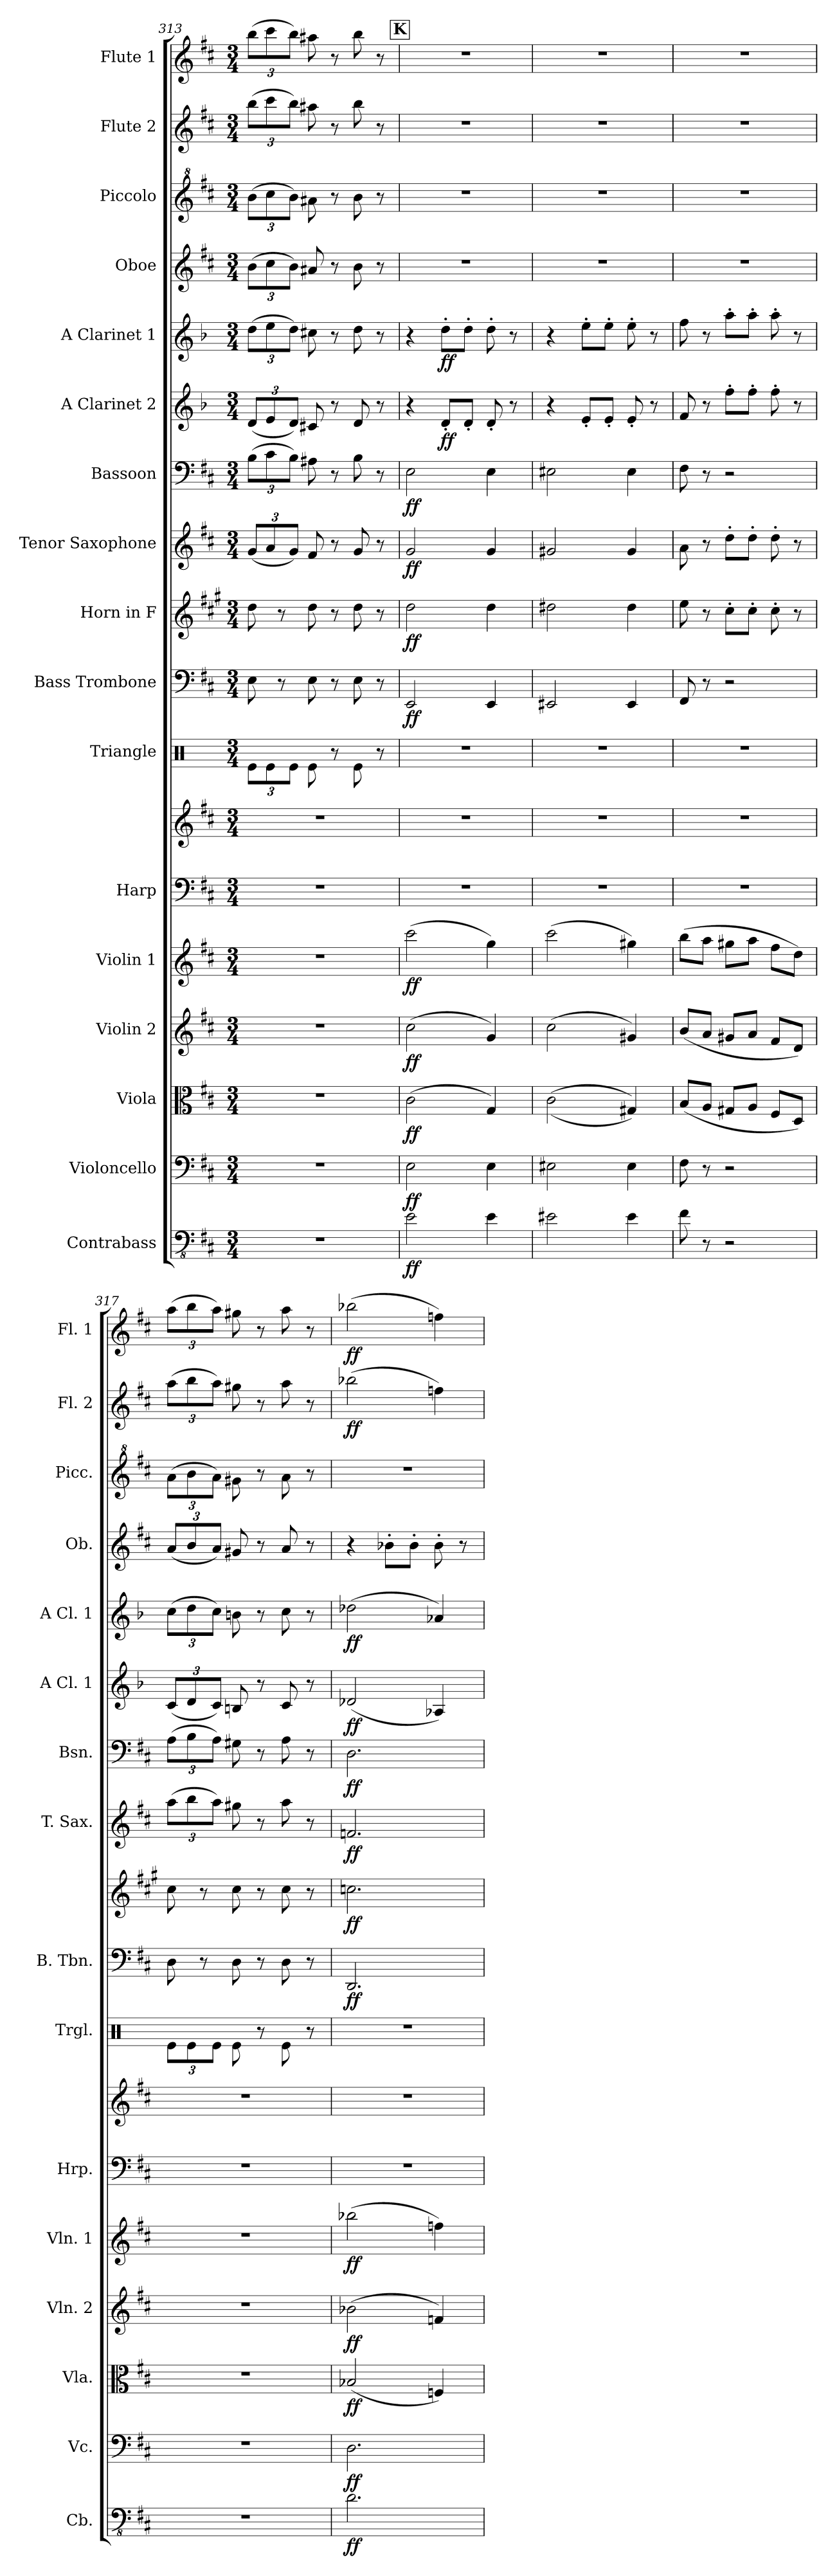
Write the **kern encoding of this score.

**kern	**dynam	**kern	**dynam	**kern	**dynam	**kern	**dynam	**kern	**dynam	**kern	**kern	**kern	**kern	**dynam	**kern	**dynam	**kern	**dynam	**kern	**dynam	**kern	**dynam	**kern	**dynam	**kern	**kern	**kern	**dynam	**kern	**dynam
*part17	*part17	*part16	*part16	*part15	*part15	*part14	*part14	*part13	*part13	*part12	*part12	*part11	*part10	*part10	*part9	*part9	*part8	*part8	*part7	*part7	*part6	*part6	*part5	*part5	*part4	*part3	*part2	*part2	*part1	*part1
*staff18	*staff18	*staff17	*staff17	*staff16	*staff16	*staff15	*staff15	*staff14	*staff14	*staff13	*staff12	*staff11	*staff10	*staff10	*staff9	*staff9	*staff8	*staff8	*staff7	*staff7	*staff6	*staff6	*staff5	*staff5	*staff4	*staff3	*staff2	*staff2	*staff1	*staff1
*I"Contrabass	*	*I"Violoncello	*	*I"Viola	*	*I"Violin 2	*	*I"Violin 1	*	*I"Harp	*	*I"Triangle	*I"Bass Trombone	*	*I"Horn in F	*	*I"Tenor Saxophone	*	*I"Bassoon	*	*I"A Clarinet 2	*	*I"A Clarinet 1	*	*I"Oboe	*I"Piccolo	*I"Flute 2	*	*I"Flute 1	*
*I'Cb.	*	*I'Vc.	*	*I'Vla.	*	*I'Vln. 2	*	*I'Vln. 1	*	*I'Hrp.	*	*I'Trgl.	*I'B. Tbn.	*	*	*	*I'T. Sax.	*	*I'Bsn.	*	*I'A Cl. 1	*	*I'A Cl. 1	*	*I'Ob.	*I'Picc.	*I'Fl. 2	*	*I'Fl. 1	*
*clefFv4	*	*clefF4	*	*clefC3	*	*clefG2	*	*clefG2	*	*clefF4	*clefG2	*clefX	*clefF4	*	*clefG2	*	*clefG2	*	*clefF4	*	*clefG2	*	*clefG2	*	*clefG2	*clefG^2	*clefG2	*	*clefG2	*
*ITrd7c12	*	*	*	*	*	*	*	*	*	*	*	*	*	*	*ITrd4c7	*	*ITrd8c14	*	*	*	*ITrd2c3	*	*ITrd2c3	*	*	*ITrd-7c-12	*	*	*	*
*k[f#c#]	*	*k[f#c#]	*	*k[f#c#]	*	*k[f#c#]	*	*k[f#c#]	*	*k[f#c#]	*k[f#c#]	*k[]	*k[f#c#]	*	*k[f#c#]	*	*k[f#c#]	*	*k[f#c#]	*	*k[f#c#]	*	*k[f#c#]	*	*k[f#c#]	*k[f#c#]	*k[f#c#]	*	*k[f#c#]	*
*M3/4	*	*M3/4	*	*M3/4	*	*M3/4	*	*M3/4	*	*M3/4	*M3/4	*M3/4	*M3/4	*	*M3/4	*	*M3/4	*	*M3/4	*	*M3/4	*	*M3/4	*	*M3/4	*M3/4	*M3/4	*	*M3/4	*
*	*	*	*	*	*	*	*	*	*	*	*	*Xbrackettup	*	*	*	*	*Xbrackettup	*	*Xbrackettup	*	*Xbrackettup	*	*Xbrackettup	*	*Xbrackettup	*Xbrackettup	*Xbrackettup	*	*Xbrackettup	*
=313	=313	=313	=313	=313	=313	=313	=313	=313	=313	=313	=313	=313	=313	=313	=313	=313	=313	=313	=313	=313	=313	=313	=313	=313	=313	=313	=313	=313	=313	=313
2.r	.	2.r	.	2.r	.	2.r	.	2.r	.	2.r	2.r	12Re\L	8E\	.	8g\	.	(12G/L	.	(12B\L	.	(12B/L	.	(12b\L	.	(12b\L	(12bbb\L	(12bb\L	.	(12bb\L	.
.	.	.	.	.	.	.	.	.	.	.	.	12Re\	.	.	.	.	12A/	.	12c#\	.	12c#/	.	12cc#\	.	12cc#\	12cccc#\	12ccc#\	.	12ccc#\	.
.	.	.	.	.	.	.	.	.	.	.	.	.	8r	.	8r	.	.	.	.	.	.	.	.	.	.	.	.	.	.	.
.	.	.	.	.	.	.	.	.	.	.	.	12Re\J	.	.	.	.	12G/J)	.	12B\J)	.	12B/J)	.	12b\J)	.	12b\J)	12bbb\J)	12bb\J)	.	12bb\J)	.
.	.	.	.	.	.	.	.	.	.	.	.	8Re\	8E\	.	8g\	.	8F#/	.	8A#X\	.	8A#X/	.	8a#X\	.	8a#X/	8aaa#X\	8aa#X\	.	8aa#X\	.
.	.	.	.	.	.	.	.	.	.	.	.	8r	8r	.	8r	.	8r	.	8r	.	8r	.	8r	.	8r	8r	8r	.	8r	.
.	.	.	.	.	.	.	.	.	.	.	.	8Re\	8E\	.	8g\	.	8G/	.	8B\	.	8B/	.	8b\	.	8b\	8bbb\	8bb\	.	8bb\	.
.	.	.	.	.	.	.	.	.	.	.	.	8r	8r	.	8r	.	8r	.	8r	.	8r	.	8r	.	8r	8r	8r	.	8r	.
!!LO:REH:place=s1:a:B:fs=14:t=K
=314	=314	=314	=314	=314	=314	=314	=314	=314	=314	=314	=314	=314	=314	=314	=314	=314	=314	=314	=314	=314	=314	=314	=314	=314	=314	=314	=314	=314	=314	=314
!	!LO:DY:b	!	!LO:DY:b	!	!LO:DY:b	!	!LO:DY:b	!	!LO:DY:b	!	!	!	!	!LO:DY:b	!	!LO:DY:b	!	!LO:DY:b	!	!LO:DY:b	!	!	!	!	!	!	!	!	!	!
2EE\	ff	2E\	ff	(2c#\	ff	(>2cc#\	ff	(2ccc#\	ff	2.r	2.r	2.r	2EE/	ff	2g\	ff	2G/	ff	2E\	ff	4r	.	4r	.	2.r	2.r	2.r	.	2.r	.
!	!	!	!	!	!	!	!	!	!	!	!	!	!	!	!	!	!	!	!	!	!	!LO:DY:b	!	!LO:DY:b	!	!	!	!	!	!
.	.	.	.	.	.	.	.	.	.	.	.	.	.	.	.	.	.	.	.	.	8B'/L	ff	8b'\L	ff	.	.	.	.	.	.
.	.	.	.	.	.	.	.	.	.	.	.	.	.	.	.	.	.	.	.	.	8B'/J	.	8b'\J	.	.	.	.	.	.	.
4EE\	.	4E\	.	4G/)	.	4g/)	.	4gg\)	.	.	.	.	4EE/	.	4g\	.	4G/	.	4E\	.	8B'/	.	8b'\	.	.	.	.	.	.	.
.	.	.	.	.	.	.	.	.	.	.	.	.	.	.	.	.	.	.	.	.	8r	.	8r	.	.	.	.	.	.	.
!!LO:PB:g=z
=315	=315	=315	=315	=315	=315	=315	=315	=315	=315	=315	=315	=315	=315	=315	=315	=315	=315	=315	=315	=315	=315	=315	=315	=315	=315	=315	=315	=315	=315	=315
2EE#X\	.	2E#X\	.	((2c#\	.	(>2cc#\	.	(2ccc#\	.	2.r	2.r	2.r	2EE#X/	.	2g#X\	.	2G#X/	.	2E#X\	.	4r	.	4r	.	2.r	2.r	2.r	.	2.r	.
.	.	.	.	.	.	.	.	.	.	.	.	.	.	.	.	.	.	.	.	.	8c#'/L	.	8cc#'\L	.	.	.	.	.	.	.
.	.	.	.	.	.	.	.	.	.	.	.	.	.	.	.	.	.	.	.	.	8c#'/J	.	8cc#'\J	.	.	.	.	.	.	.
4EE#\	.	4E#\	.	4G#X/))	.	4g#X/)	.	4gg#X\)	.	.	.	.	4EE#/	.	4g#\	.	4G#/	.	4E#\	.	8c#'/	.	8cc#'\	.	.	.	.	.	.	.
.	.	.	.	.	.	.	.	.	.	.	.	.	.	.	.	.	.	.	.	.	8r	.	8r	.	.	.	.	.	.	.
=316	=316	=316	=316	=316	=316	=316	=316	=316	=316	=316	=316	=316	=316	=316	=316	=316	=316	=316	=316	=316	=316	=316	=316	=316	=316	=316	=316	=316	=316	=316
8FF#\	.	8F#\	.	(8B/L	.	(8b/L	.	(8bb\L	.	2.r	2.r	2.r	8FF#/	.	8a\	.	8A\	.	8F#\	.	8d/	.	8dd\	.	2.r	2.r	2.r	.	2.r	.
8r	.	8r	.	8A/J	.	8a/J	.	8aa\J	.	.	.	.	8r	.	8r	.	8r	.	8r	.	8r	.	8r	.	.	.	.	.	.	.
2r	.	2r	.	8G#X/L	.	8g#X/L	.	8gg#X\L	.	.	.	.	2r	.	8f#'\L	.	8d'\L	.	2r	.	8dd'\L	.	8ff#'\L	.	.	.	.	.	.	.
.	.	.	.	8A/J	.	8a/J	.	8aa\J	.	.	.	.	.	.	8f#'\J	.	8d'\J	.	.	.	8dd'\J	.	8ff#'\J	.	.	.	.	.	.	.
.	.	.	.	8F#/L	.	8f#/L	.	8ff#\L	.	.	.	.	.	.	8f#'\	.	8d'\	.	.	.	8dd'\	.	8ff#'\	.	.	.	.	.	.	.
.	.	.	.	8D/J)	.	8d/J)	.	8dd\J)	.	.	.	.	.	.	8r	.	8r	.	.	.	8r	.	8r	.	.	.	.	.	.	.
=317	=317	=317	=317	=317	=317	=317	=317	=317	=317	=317	=317	=317	=317	=317	=317	=317	=317	=317	=317	=317	=317	=317	=317	=317	=317	=317	=317	=317	=317	=317
2.r	.	2.r	.	2.r	.	2.r	.	2.r	.	2.r	2.r	12Re\L	8D\	.	8f#\	.	(12a\L	.	(12A\L	.	(12A/L	.	(12a\L	.	(12a/L	(12aaa\L	(12aa\L	.	(12aa\L	.
.	.	.	.	.	.	.	.	.	.	.	.	12Re\	.	.	.	.	12b\	.	12B\	.	12B/	.	12b\	.	12b/	12bbb\	12bb\	.	12bb\	.
.	.	.	.	.	.	.	.	.	.	.	.	.	8r	.	8r	.	.	.	.	.	.	.	.	.	.	.	.	.	.	.
.	.	.	.	.	.	.	.	.	.	.	.	12Re\J	.	.	.	.	12a\J)	.	12A\J)	.	12A/J)	.	12a\J)	.	12a/J)	12aaa\J)	12aa\J)	.	12aa\J)	.
.	.	.	.	.	.	.	.	.	.	.	.	8Re\	8D\	.	8f#\	.	8g#X\	.	8G#X\	.	8G#X/	.	8g#X\	.	8g#X/	8ggg#X\	8gg#X\	.	8gg#X\	.
.	.	.	.	.	.	.	.	.	.	.	.	8r	8r	.	8r	.	8r	.	8r	.	8r	.	8r	.	8r	8r	8r	.	8r	.
.	.	.	.	.	.	.	.	.	.	.	.	8Re\	8D\	.	8f#\	.	8a\	.	8A\	.	8A/	.	8a\	.	8a/	8aaa\	8aa\	.	8aa\	.
.	.	.	.	.	.	.	.	.	.	.	.	8r	8r	.	8r	.	8r	.	8r	.	8r	.	8r	.	8r	8r	8r	.	8r	.
=318	=318	=318	=318	=318	=318	=318	=318	=318	=318	=318	=318	=318	=318	=318	=318	=318	=318	=318	=318	=318	=318	=318	=318	=318	=318	=318	=318	=318	=318	=318
!	!LO:DY:b	!	!LO:DY:b	!	!LO:DY:b	!	!LO:DY:b	!	!LO:DY:b	!	!	!	!	!LO:DY:b	!	!LO:DY:b	!	!LO:DY:b	!	!LO:DY:b	!	!LO:DY:b	!	!LO:DY:b	!	!	!	!LO:DY:b	!	!LO:DY:b
2.DD\	ff	2.D\	ff	(2B-X/	ff	(>2b-X\	ff	(2bb-X\	ff	2.r	2.r	2.r	2.DD/	ff	2.fn\	ff	2.Fn/	ff	2.D\	ff	(2B-X/	ff	(2b-X\	ff	4r	2.r	(2bb-X\	ff	(2bb-X\	ff
.	.	.	.	.	.	.	.	.	.	.	.	.	.	.	.	.	.	.	.	.	.	.	.	.	8b-X'\L	.	.	.	.	.
.	.	.	.	.	.	.	.	.	.	.	.	.	.	.	.	.	.	.	.	.	.	.	.	.	8b-'\J	.	.	.	.	.
.	.	.	.	4Fn/)	.	4fn/)	.	4ffn\)	.	.	.	.	.	.	.	.	.	.	.	.	4Fn/)	.	4fn/)	.	8b-'\	.	4ffn\)	.	4ffn\)	.
.	.	.	.	.	.	.	.	.	.	.	.	.	.	.	.	.	.	.	.	.	.	.	.	.	8r	.	.	.	.	.
=	=	=	=	=	=	=	=	=	=	=	=	=	=	=	=	=	=	=	=	=	=	=	=	=	=	=	=	=	=	=
*-	*-	*-	*-	*-	*-	*-	*-	*-	*-	*-	*-	*-	*-	*-	*-	*-	*-	*-	*-	*-	*-	*-	*-	*-	*-	*-	*-	*-	*-	*-
